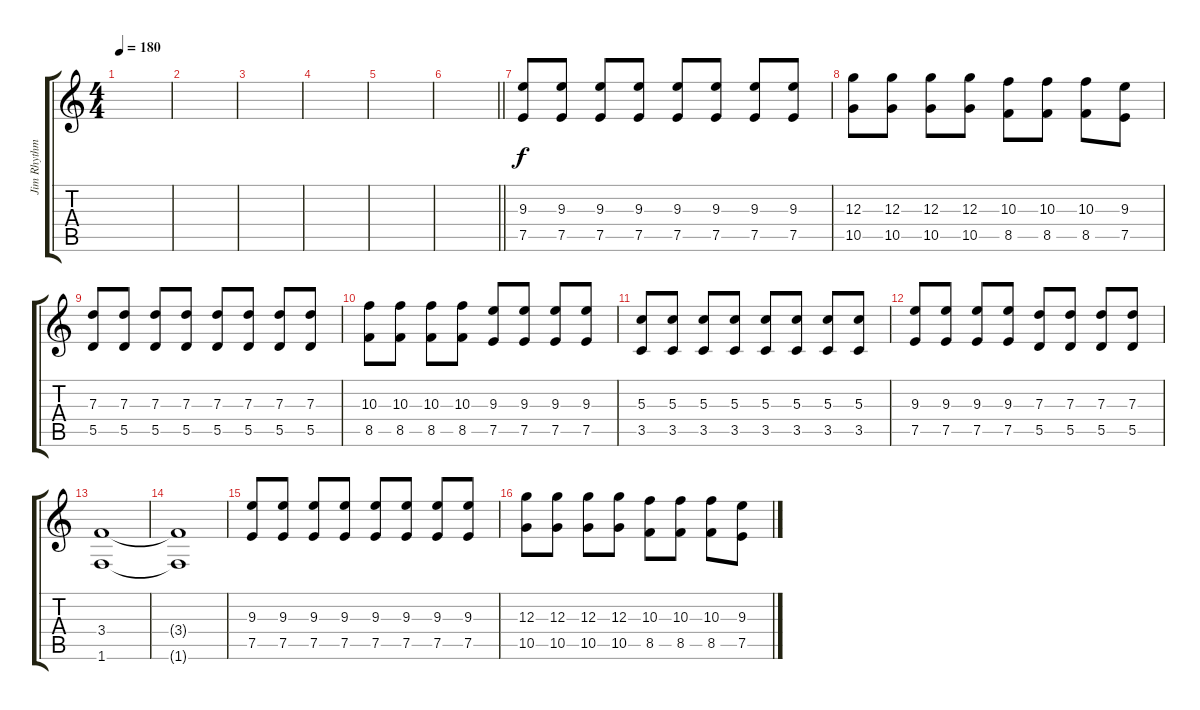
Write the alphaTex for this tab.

\track ("Jim Rhythm 1" "Jim Rhythm") {instrument distortionguitar}
\staff {score tabs}
\tuning (E4 B3 G3 D3 A2 E2) {hide}
\ts (4 4)
\tempo 180
\clef g2
\ks c
|
|
|
|
|
\barLineRight lightlight
|
(9.3 7.5).8{volume 16} (9.3 7.5).8 (9.3 7.5).8 (9.3 7.5).8 (9.3 7.5).8 (9.3 7.5).8 (9.3 7.5).8 (9.3 7.5).8 |
(12.3 10.5).8 (12.3 10.5).8 (12.3 10.5).8 (12.3 10.5).8 (10.3 8.5).8 (10.3 8.5).8 (10.3 8.5).8 (9.3 7.5).8 |
(7.3 5.5).8 (7.3 5.5).8 (7.3 5.5).8 (7.3 5.5).8 (7.3 5.5).8 (7.3 5.5).8 (7.3 5.5).8 (7.3 5.5).8 |
(10.3 8.5).8 (10.3 8.5).8 (10.3 8.5).8 (10.3 8.5).8 (9.3 7.5).8 (9.3 7.5).8 (9.3 7.5).8 (9.3 7.5).8 |
(5.3 3.5).8 (5.3 3.5).8 (5.3 3.5).8 (5.3 3.5).8 (5.3 3.5).8 (5.3 3.5).8 (5.3 3.5).8 (5.3 3.5).8 |
(9.3 7.5).8 (9.3 7.5).8 (9.3 7.5).8 (9.3 7.5).8 (7.3 5.5).8 (7.3 5.5).8 (7.3 5.5).8 (7.3 5.5).8 |
(3.4 1.6).1 |
(3.4{t} 1.6{t}).1 |
(9.3 7.5).8{volume 16} (9.3 7.5).8 (9.3 7.5).8 (9.3 7.5).8 (9.3 7.5).8 (9.3 7.5).8 (9.3 7.5).8 (9.3 7.5).8 |
(12.3 10.5).8 (12.3 10.5).8 (12.3 10.5).8 (12.3 10.5).8 (10.3 8.5).8 (10.3 8.5).8 (10.3 8.5).8 (9.3 7.5).8
